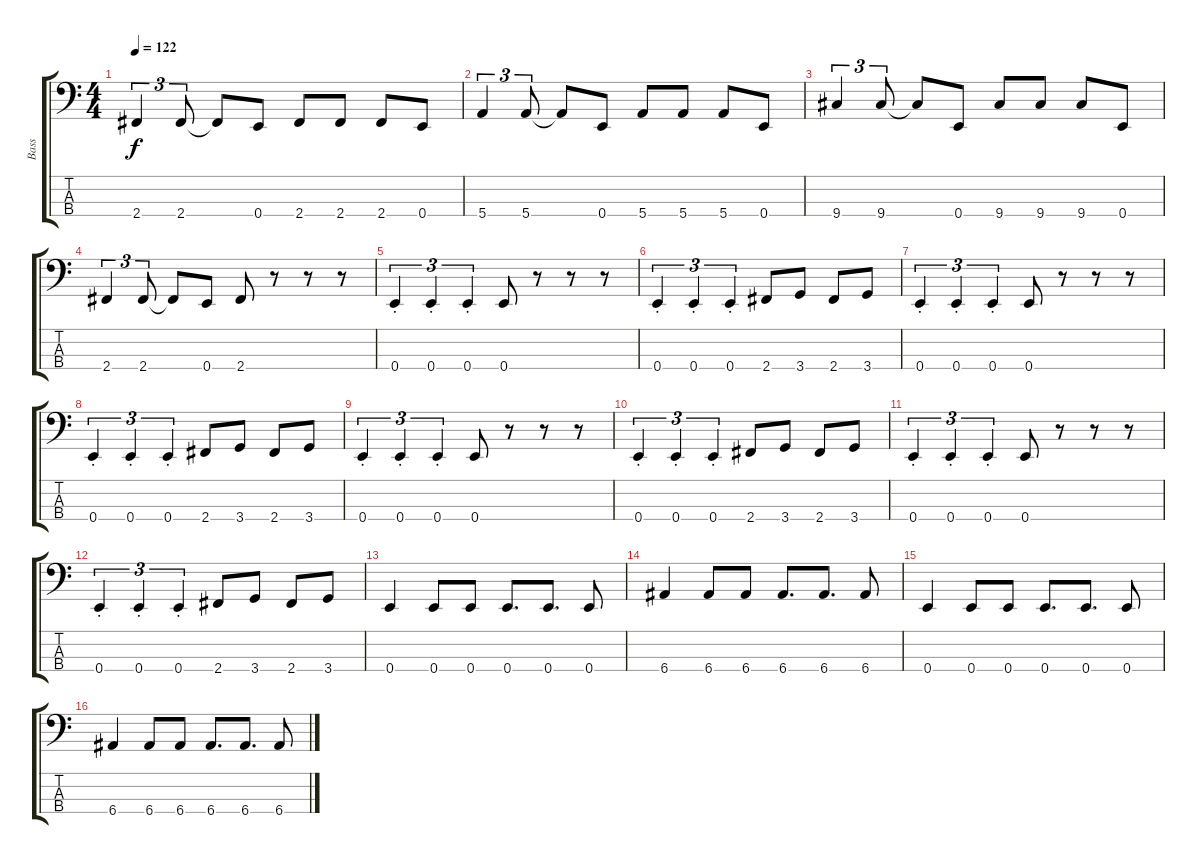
\track ("Bass" "Bass") {instrument electricbasspick}
\staff {score tabs}
\tuning (G2 D2 A1 E1) {hide}
\ts (4 4)
\tempo 122
\clef f4
\ks c
2.4.4{tu (3 2) dy f} 2.4.8{tu (3 2)} 2.4{t}.8 0.4.8 2.4.8 2.4.8 2.4.8 0.4.8 |
5.4.4{tu (3 2)} 5.4.8{tu (3 2)} 5.4{t}.8 0.4.8 5.4.8 5.4.8 5.4.8 0.4.8 |
9.4.4{tu (3 2)} 9.4.8{tu (3 2)} 9.4{t}.8 0.4.8 9.4.8 9.4.8 9.4.8 0.4.8 |
2.4.4{tu (3 2)} 2.4.8{tu (3 2)} 2.4{t}.8 0.4.8 2.4.8 r.8 r.8 r.8 |
0.4{st}.4{tu (3 2)} 0.4{st}.4{tu (3 2)} 0.4{st}.4{tu (3 2)} 0.4.8 r.8 r.8 r.8 |
0.4{st}.4{tu (3 2)} 0.4{st}.4{tu (3 2)} 0.4{st}.4{tu (3 2)} 2.4.8 3.4.8 2.4.8 3.4.8 |
0.4{st}.4{tu (3 2)} 0.4{st}.4{tu (3 2)} 0.4{st}.4{tu (3 2)} 0.4.8 r.8 r.8 r.8 |
0.4{st}.4{tu (3 2)} 0.4{st}.4{tu (3 2)} 0.4{st}.4{tu (3 2)} 2.4.8 3.4.8 2.4.8 3.4.8 |
0.4{st}.4{tu (3 2)} 0.4{st}.4{tu (3 2)} 0.4{st}.4{tu (3 2)} 0.4.8 r.8 r.8 r.8 |
0.4{st}.4{tu (3 2)} 0.4{st}.4{tu (3 2)} 0.4{st}.4{tu (3 2)} 2.4.8 3.4.8 2.4.8 3.4.8 |
0.4{st}.4{tu (3 2)} 0.4{st}.4{tu (3 2)} 0.4{st}.4{tu (3 2)} 0.4.8 r.8 r.8 r.8 |
0.4{st}.4{tu (3 2)} 0.4{st}.4{tu (3 2)} 0.4{st}.4{tu (3 2)} 2.4.8 3.4.8 2.4.8 3.4.8 |
0.4.4 0.4.8 0.4.8 0.4.8{d} 0.4.8{d} 0.4.8 |
6.4.4 6.4.8 6.4.8 6.4.8{d} 6.4.8{d} 6.4.8 |
0.4.4 0.4.8 0.4.8 0.4.8{d} 0.4.8{d} 0.4.8 |
6.4.4 6.4.8 6.4.8 6.4.8{d} 6.4.8{d} 6.4.8
